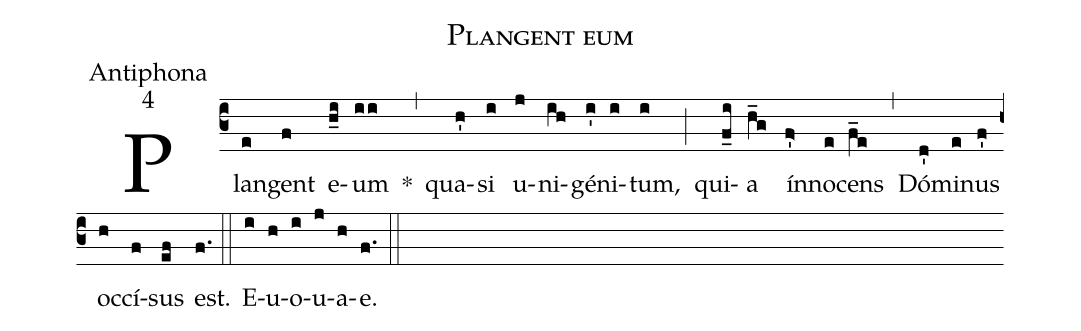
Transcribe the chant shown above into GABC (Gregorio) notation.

name:Plangent eum;
office-part:Antiphona;
mode:4;
%%
(c3) Plan(e)gent(f) e(h_0i)um(ii) *(,) qua(h')si(i) u(j)ni(ih)gé(i')ni(i)tum,(i) (;) qui(f_0i)a(h_g) ín(f'>)no(e)cens(f_e) (,) Dó(d')mi(e)nus(f') oc(h)cí(f)sus(ef) est.(f.) (::) E(i)u(h)o(i)u(j)a(h)e.(f.) (::)
